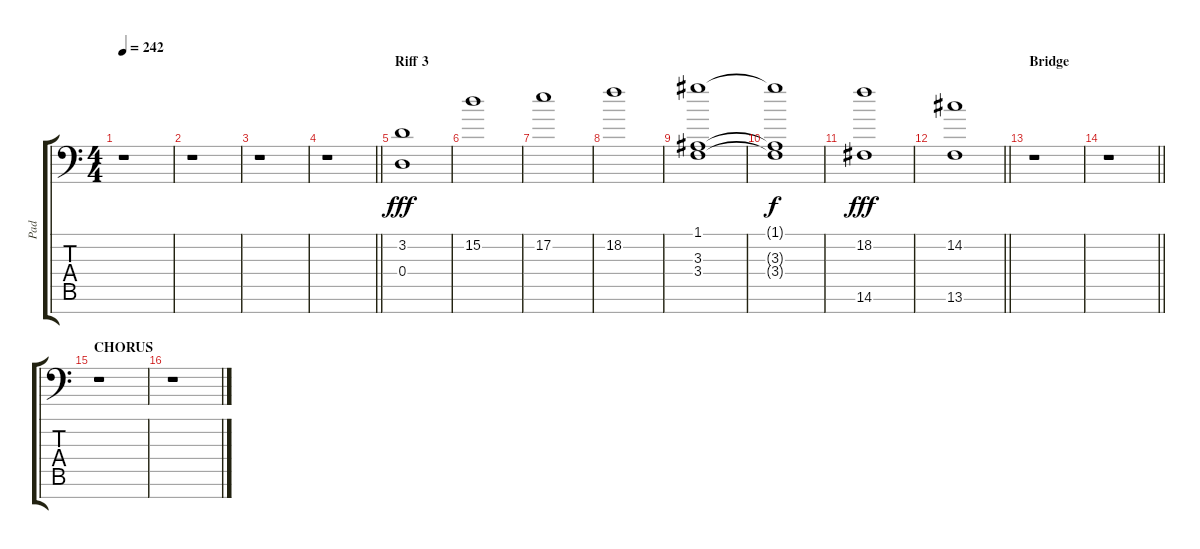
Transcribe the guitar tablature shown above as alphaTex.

\track ("Pad" "Pad") {instrument pad8sweep}
\staff {score tabs}
\tuning (G5 B3 G3 D3 A2 E2 C-1) {hide}
\ts (4 4)
\tempo 242
\clef f4
\ks c
r.1{dy fff} |
r.1 |
r.1 |
\barLineRight lightlight
r.1 |
\section ("" "Riff 3")
(3.2 0.4).1 |
15.2.1 |
17.2.1 |
18.2.1 |
(1.1 3.3 3.4).1 |
(1.1{t} 3.3{t} 3.4{t}).1{dy f} |
(18.2 14.6).1{dy fff} |
\barLineRight lightlight
(14.2 13.6).1 |
\section ("" "Bridge")
r.1 |
\barLineRight lightlight
r.1 |
\section ("" "CHORUS")
r.1 |
r.1
